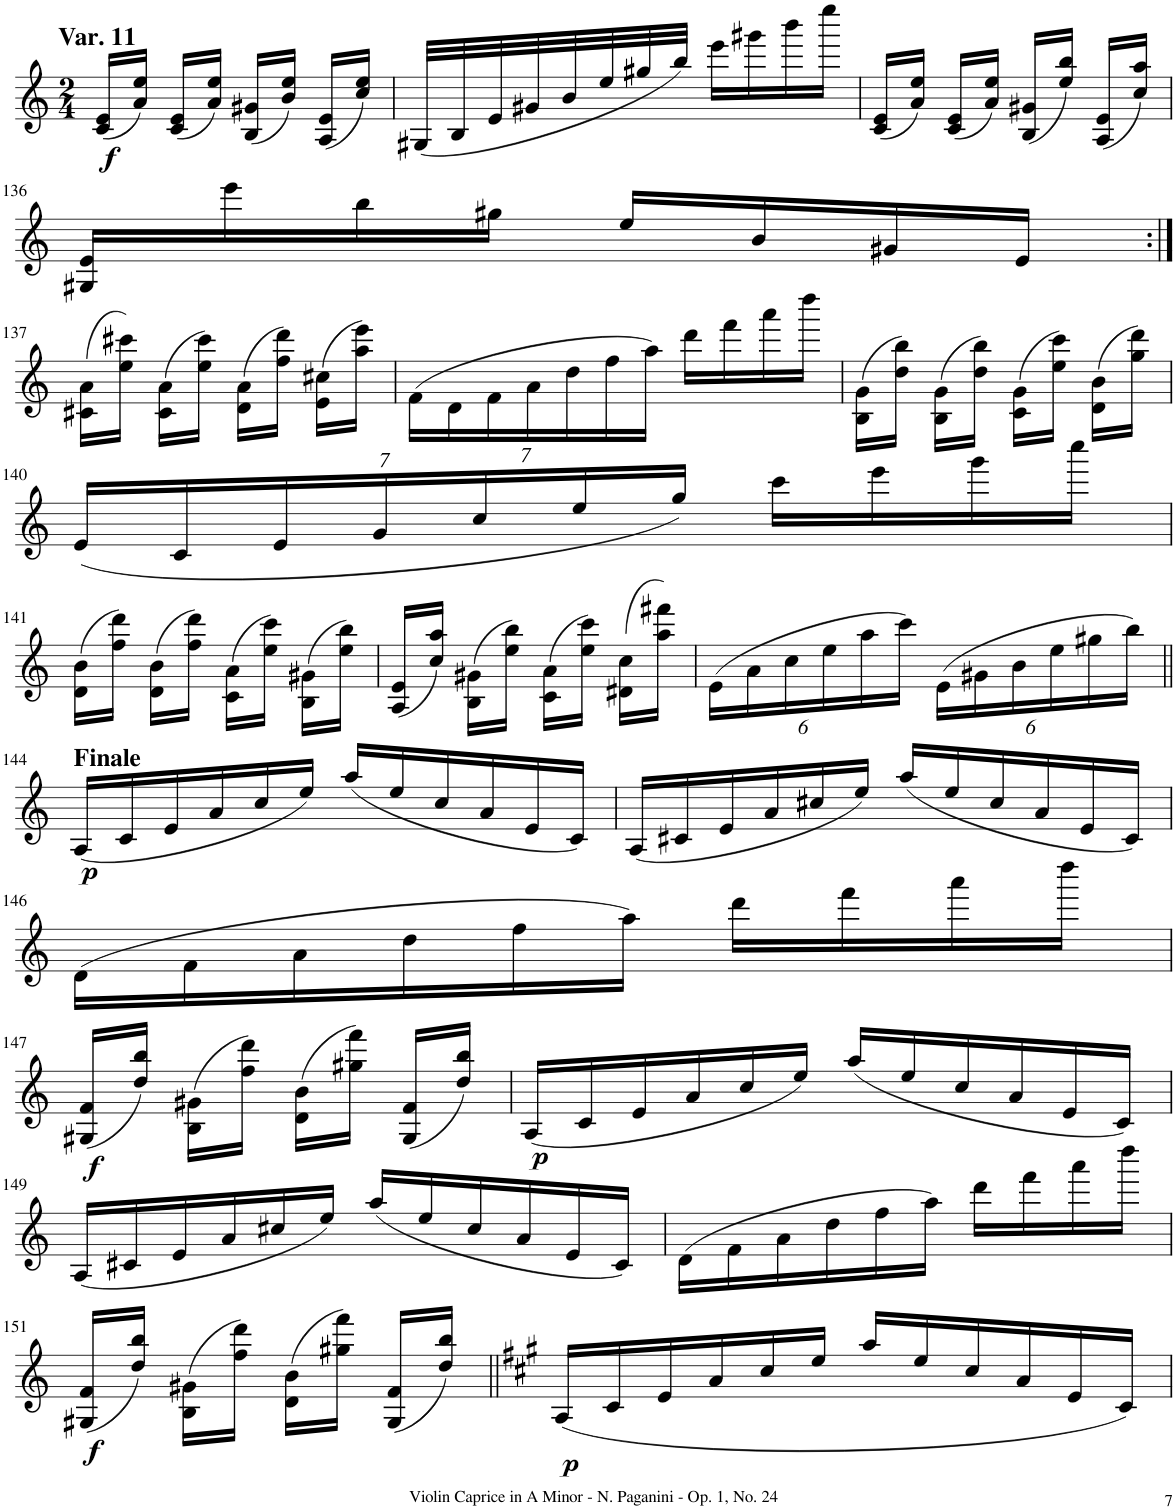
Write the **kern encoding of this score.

**kern	**dynam
*part1	*part1
*staff1	*staff1
*I"Violin	*
*I'Vln.	*
!!LO:PB:g=z
*clefG2	*
*k[]	*
*M2/4	*
=133	=133
!LO:TX:a:B:t=Var. 11	!
!	!LO:DY:b
(16c/ 16e/LL	f
16a/ 16ee/JJ)	.
(16c/ 16e/LL	.
16a/ 16ee/JJ)	.
(16B/ 16g#X/LL	.
16b/ 16ee/JJ)	.
(16A/ 16e/LL	.
16cc/ 16ee/JJ)	.
=134	=134
(32G#X/LLL	.
32B/	.
32e/	.
32g#X/	.
32b/	.
32ee/	.
32gg#X/	.
32bb/JJJ)	.
16eee\LL	.
16ggg#X\	.
16bbb\	.
16eeee\JJ	.
=135	=135
(16c/ 16e/LL	.
16a/ 16ee/JJ)	.
(16c/ 16e/LL	.
16a/ 16ee/JJ)	.
(16B/ 16g#X/LL	.
16ee/ 16bb/JJ)	.
(16A/ 16e/LL	.
16cc/ 16aa/JJ)	.
!!LO:LB:g=z
=136	=136
16G#X/ 16e/LL	.
16eee\	.
16bb\	.
16gg#X\JJ	.
16ee/LL	.
16b/	.
16g#X/	.
16e/JJ	.
!!LO:LB:g=z
=137:|!	=137:|!
(16c#X\ 16a\LL	.
16ee\ 16ccc#X\JJ)	.
(16c#\ 16a\LL	.
16ee\ 16ccc#\JJ)	.
(16d\ 16a\LL	.
16ff\ 16ddd\JJ)	.
(16e\ 16cc#X\LL	.
16aa\ 16eee\JJ)	.
=138	=138
*Xbrackettup	*
(28f\LL	.
28d\	.
28f\	.
28a\	.
28dd\	.
28ff\	.
28aa\JJ)	.
16ddd\LL	.
16fff\	.
16aaa\	.
16dddd\JJ	.
=139	=139
(16B\ 16g\LL	.
16dd\ 16bb\JJ)	.
(16B\ 16g\LL	.
16dd\ 16bb\JJ)	.
(16c\ 16g\LL	.
16ee\ 16ccc\JJ)	.
(16d\ 16b\LL	.
16gg\ 16ddd\JJ)	.
!!LO:LB:g=z
=140	=140
(28e/LL	.
28c/	.
28e/	.
28g/	.
28cc/	.
28ee/	.
28gg/JJ)	.
16ccc\LL	.
16eee\	.
16ggg\	.
16cccc\JJ	.
!!LO:LB:g=z
=141	=141
(16d\ 16b\LL	.
16ff\ 16ddd\JJ)	.
(16d\ 16b\LL	.
16ff\ 16ddd\JJ)	.
(16c\ 16a\LL	.
16ee\ 16ccc\JJ)	.
(16B\ 16g#X\LL	.
16ee\ 16bb\JJ)	.
=142	=142
(16A/ 16e/LL	.
16cc/ 16aa/JJ)	.
(16B\ 16g#X\LL	.
16ee\ 16bb\JJ)	.
(16c\ 16a\LL	.
16ee\ 16ccc\JJ)	.
(16d#X\ 16cc\LL	.
16aa\ 16fff#X\JJ)	.
=143	=143
(24e\LL	.
24a\	.
24cc\	.
24ee\	.
24aa\	.
24ccc\JJ)	.
(24e\LL	.
24g#X\	.
24b\	.
24ee\	.
24gg#X\	.
24bb\JJ)	.
!!LO:LB:g=z
=144||	=144||
*Xtuplet	*
!LO:TX:a:B:t=Finale	!
!	!LO:DY:b
(24A/LL	p
24c/	.
24e/	.
24a/	.
24cc/	.
24ee/JJ)	.
(24aa/LL	.
24ee/	.
24cc/	.
24a/	.
24e/	.
24c/JJ)	.
=145	=145
(24A/LL	.
24c#X/	.
24e/	.
24a/	.
24cc#X/	.
24ee/JJ)	.
(24aa/LL	.
24ee/	.
24cc#/	.
24a/	.
24e/	.
24c#/JJ)	.
!!LO:LB:g=z
=146	=146
(24d\LL	.
24f\	.
24a\	.
24dd\	.
24ff\	.
24aa\JJ)	.
16ddd\LL	.
16fff\	.
16aaa\	.
16dddd\JJ	.
!!LO:LB:g=z
=147	=147
!	!LO:DY:b
(16G#X/ 16f/LL	f
16dd/ 16bb/JJ)	.
(16B\ 16g#X\LL	.
16ff\ 16ddd\JJ)	.
(16d\ 16b\LL	.
16gg#X\ 16fff\JJ)	.
(16G#/ 16f/LL	.
16dd/ 16bb/JJ)	.
=148	=148
!	!LO:DY:b
(24A/LL	p
24c/	.
24e/	.
24a/	.
24cc/	.
24ee/JJ)	.
(24aa/LL	.
24ee/	.
24cc/	.
24a/	.
24e/	.
24c/JJ)	.
!!LO:LB:g=z
=149	=149
(24A/LL	.
24c#X/	.
24e/	.
24a/	.
24cc#X/	.
24ee/JJ)	.
(24aa/LL	.
24ee/	.
24cc#/	.
24a/	.
24e/	.
24c#/JJ)	.
=150	=150
(24d\LL	.
24f\	.
24a\	.
24dd\	.
24ff\	.
24aa\JJ)	.
16ddd\LL	.
16fff\	.
16aaa\	.
16dddd\JJ	.
!!LO:LB:g=z
=151	=151
!	!LO:DY:b
(16G#X/ 16f/LL	f
16dd/ 16bb/JJ)	.
(16B\ 16g#X\LL	.
16ff\ 16ddd\JJ)	.
(16d\ 16b\LL	.
16gg#X\ 16fff\JJ)	.
(16G#/ 16f/LL	.
16dd/ 16bb/JJ)	.
=152||	=152||
*k[f#c#g#]	*
!	!LO:DY:b
(24A/LL	p
24c#/	.
24e/	.
24a/	.
24cc#/	.
24ee/JJ	.
24aa/LL	.
24ee/	.
24cc#/	.
24a/	.
24e/	.
24c#/JJ)	.
=	=
*-	*-
